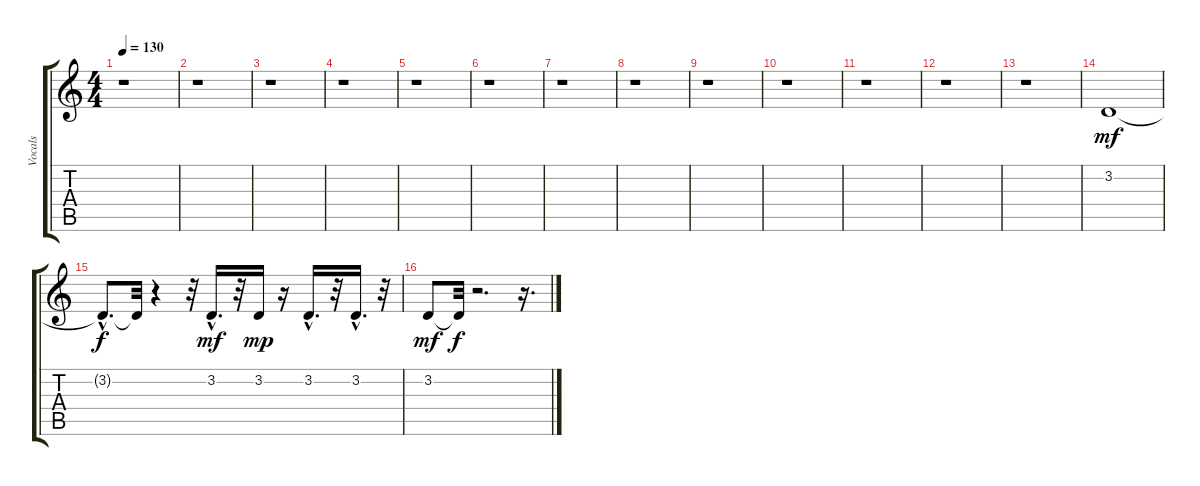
\track ("Vocals" "Vocals") {instrument tangoaccordion}
\staff {score tabs}
\tuning (E4 B3 G3 D3 A2 E2) {hide}
\ts (4 4)
\tempo 130
\clef g2
\ks c
r.1{dy mf instrument tangoaccordion} |
r.1 |
r.1 |
r.1 |
r.1 |
r.1 |
r.1 |
r.1 |
r.1 |
r.1 |
r.1 |
r.1 |
r.1 |
3.2.1 |
3.2{hac t}.8{d dy f} 3.2{t}.32 r.4 r.32 3.2{hac}.16{d dy mf} r.32 3.2.16{dy mp} r.16 3.2{hac}.16{d} r.32 3.2{hac}.16{d} r.32 |
3.2.8{dy mf} 3.2{t}.32{dy f} r.2{d} r.16{d}
